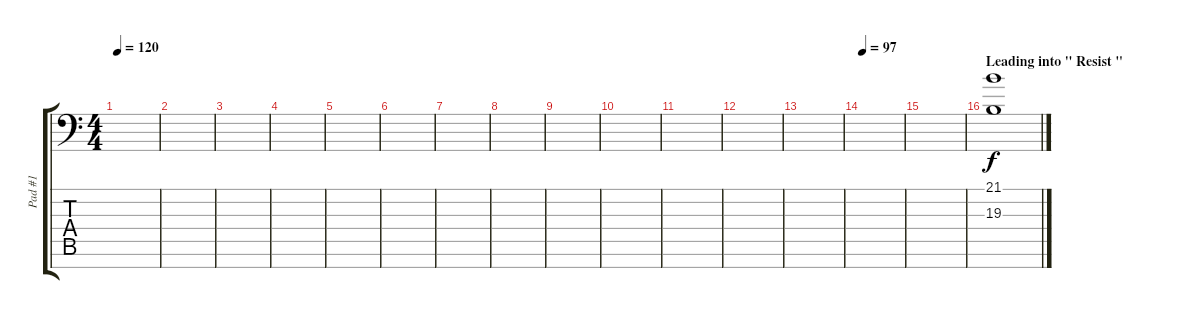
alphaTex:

\track ("Pad #1" "Pad #1") {instrument pad2warm}
\staff {score tabs}
\tuning (D3 A2 E2 D2 A1 E1 A0) {hide}
\ts (4 4)
\tempo 120
\clef f4
\ks c
|
|
|
|
|
|
|
|
|
|
|
|
|
\tempo 97
|
|
\section ("" "Leading into \" Resist \"")
(21.1 19.3).1{volume 13}
